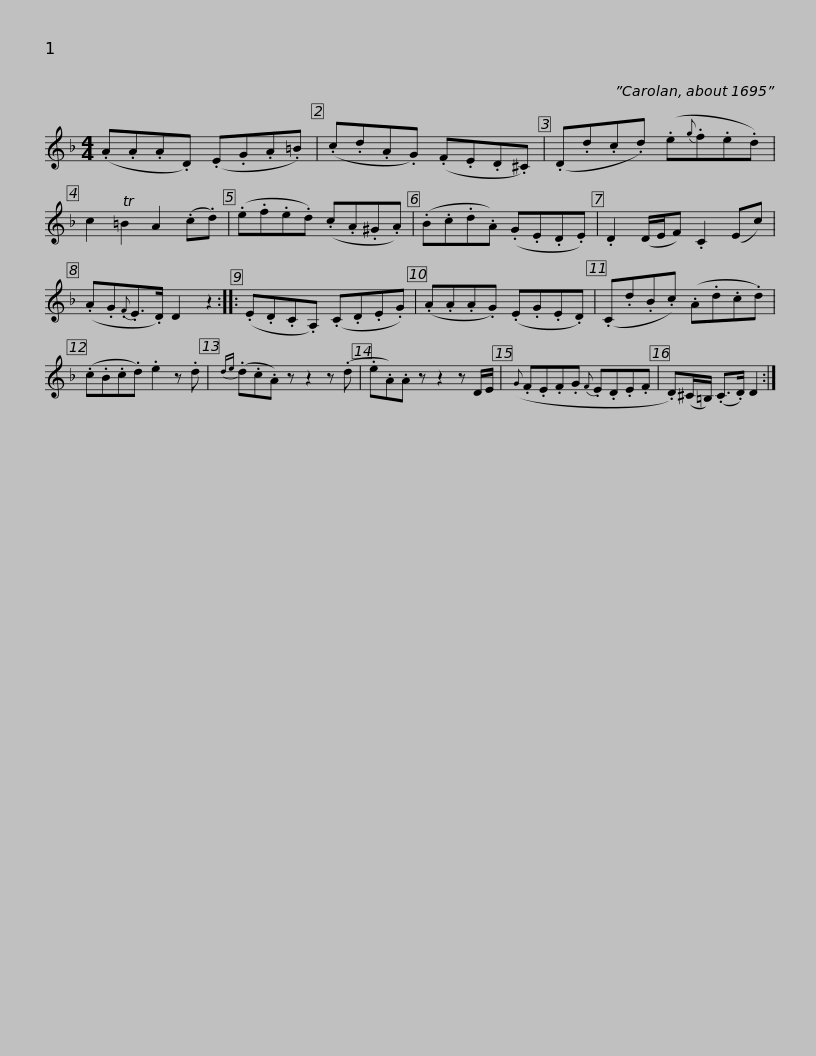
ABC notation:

X:1
L:1/8
M:4/4
I:linebreak $
K:Dmin
V:1 treble
V:1
 (.A.A.A.D) (.E.G.A.=B) | (.c.d.A.G) (.F.E.D.^C) | (.D.d.c.d) (.e{g}.f.e.d) | c2 T=B2 A2 (.c.d) | (.e.f.e.d) (.c.A.^G.A) |$ %5
 (.B.c.d.A) (.G.E.D.E) | .D2 (D/E/F) .C2 (Ec) | (.A.G{.F}.E>.D) D2 z2 :: (.E.D.C.A,) (.C.D.E.G) | (.A.A.A.G) (.E.G.E.D) |$ %10
 (.C.d.B.c) (.A.d.c.d) | (.c.B.c.d) .e2 z .d |{de} (.d.c.A) z z2 z (.d | .e.A).A z z2 z D/E/ |({G} .F.E.F.G{F} .E.D.E.F |$ %15
 .D)(^C/=B,/) (.C>.D) D2 :| %16
